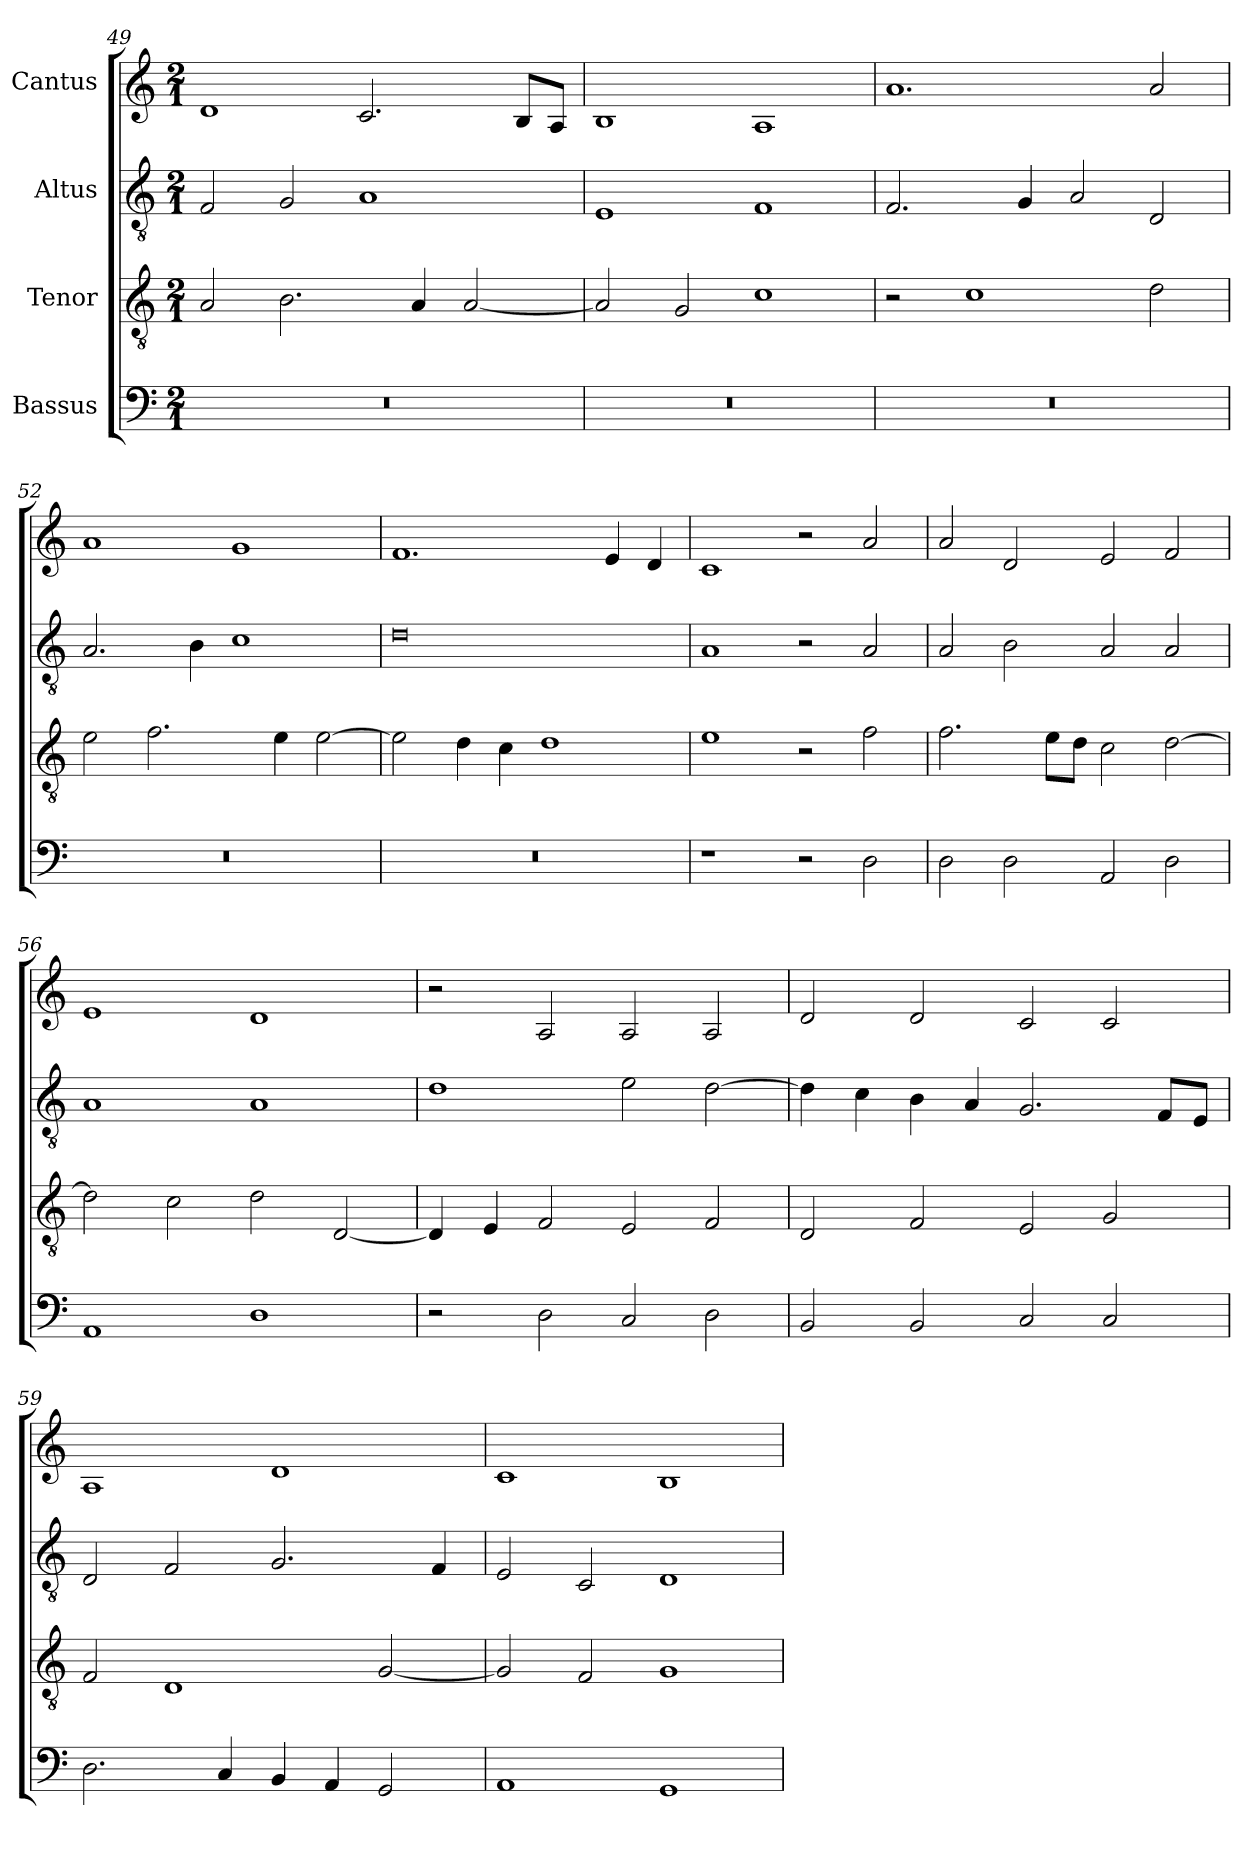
**kern	**kern	**kern	**kern
*part4	*part3	*part2	*part1
*staff4	*staff3	*staff2	*staff1
*I"Bassus	*I"Tenor	*I"Altus	*I"Cantus
*clefF4	*clefGv2	*clefGv2	*clefG2
*	*ITrd7c12	*ITrd7c12	*
*k[]	*k[]	*k[]	*k[]
*C:	*C:	*C:	*C:
*M2/1	*M2/1	*M2/1	*M2/1
=49	=49	=49	=49
!LO:N:vis=1	!	!	!
0r	2AAi/	2FFi/	1di
.	2.BBi\	2GGi/	.
.	.	1AAi	2.ci/
.	4AAi/	.	.
.	[<2AAi/	.	.
.	.	.	8Bi/L
.	.	.	8Ai/J
=50	=50	=50	=50
!LO:N:vis=1	!	!	!
0r	2AAi/]	1EEi	1Bi
.	2GGi/	.	.
.	1Ci	1FFi	1Ai
=51	=51	=51	=51
!LO:N:vis=1	!	!	!
0r	2r	2.FFi/	1.ai
.	1Ci	.	.
.	.	4GGi/	.
.	.	2AAi/	.
.	2Di\	2DDi/	2ai/
!!LO:LB:g=z
=52	=52	=52	=52
!LO:N:vis=1	!	!	!
0r	2Ei\	2.AAi/	1ai
.	2.Fi\	.	.
.	.	4BBi\	.
.	.	1Ci	1gi
.	4Ei\	.	.
.	[>2Ei\	.	.
=53	=53	=53	=53
!LO:N:vis=1	!	!	!
0r	2Ei\]	0Di	1.fi
.	4Di\	.	.
.	4Ci\	.	.
.	1Di	.	.
.	.	.	4ei/
.	.	.	4di/
=54	=54	=54	=54
1r	1Ei	1AAi	1ci
2r	2r	2r	2r
2Di\	2Fi\	2AAi/	2ai/
=55	=55	=55	=55
2Di\	2.Fi\	2AAi/	2ai/
2Di\	.	2BBi\	2di/
.	8Ei\L	.	.
.	8Di\J	.	.
2AAi/	2Ci\	2AAi/	2ei/
2Di\	[>2Di\	2AAi/	2fi/
=56	=56	=56	=56
1AAi	2Di\]	1AAi	1ei
.	2Ci\	.	.
1Di	2Di\	1AAi	1di
.	[<2DDi/	.	.
!!LO:PB:g=z
=57	=57	=57	=57
2r	4DDi/]	1Di	2r
.	4EEi/	.	.
2Di\	2FFi/	.	2Ai/
2Ci/	2EEi/	2Ei\	2Ai/
2Di\	2FFi/	[>2Di\	2Ai/
=58	=58	=58	=58
2BBi/	2DDi/	4Di\]	2di/
.	.	4Ci\	.
2BBi/	2FFi/	4BBi\	2di/
.	.	4AAi/	.
2Ci/	2EEi/	2.GGi/	2ci/
2Ci/	2GGi/	.	2ci/
.	.	8FFi/L	.
.	.	8EEi/J	.
=59	=59	=59	=59
2.Di\	2FFi/	2DDi/	1Ai
.	1DDi	2FFi/	.
4Ci/	.	.	.
4BBi/	.	2.GGi/	1di
4AAi/	.	.	.
2GGi/	[<2GGi/	.	.
.	.	4FFi/	.
=60	=60	=60	=60
1AAi	2GGi/]	2EEi/	1ci
.	2FFi/	2CCi/	.
1GGi	1GGi	1DDi	1Bi
=	=	=	=
*-	*-	*-	*-
